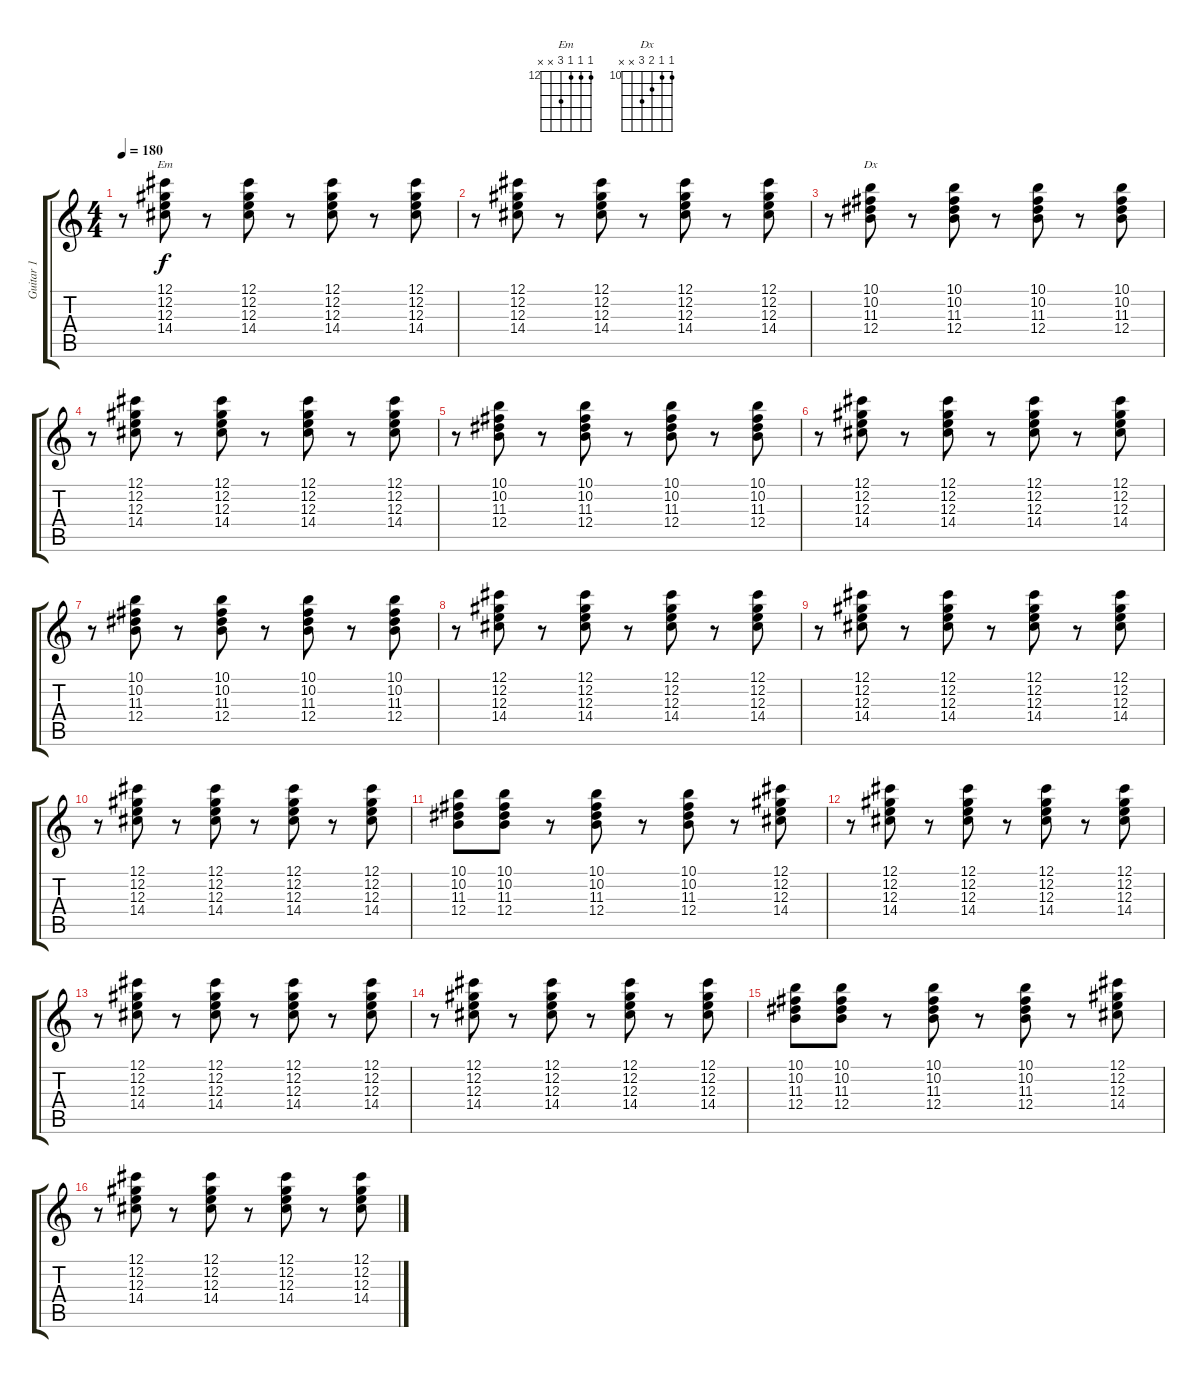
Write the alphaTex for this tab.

\track ("Guitar 1" "Guitar 1") {instrument electricguitarclean}
\staff {score tabs}
\tuning (Db4 Ab3 E3 B2 Gb2 Db2) {hide}
\chord ("Em" 12 12 12 14 x x) {firstfret 12}
\chord ("Dx" 10 10 11 12 x x) {firstfret 10}
\ts (4 4)
\tempo 180
\clef g2
\ks c
r.8{dy f} (12.1 12.2 12.3 14.4).8{ch "Em"} r.8 (12.1 12.2 12.3 14.4).8 r.8 (12.1 12.2 12.3 14.4).8 r.8 (12.1 12.2 12.3 14.4).8 |
r.8 (12.1 12.2 12.3 14.4).8 r.8 (12.1 12.2 12.3 14.4).8 r.8 (12.1 12.2 12.3 14.4).8 r.8 (12.1 12.2 12.3 14.4).8 |
r.8 (10.1 10.2 11.3 12.4).8{ch "Dx"} r.8 (10.1 10.2 11.3 12.4).8 r.8 (10.1 10.2 11.3 12.4).8 r.8 (10.1 10.2 11.3 12.4).8 |
r.8 (12.1 12.2 12.3 14.4).8 r.8 (12.1 12.2 12.3 14.4).8 r.8 (12.1 12.2 12.3 14.4).8 r.8 (12.1 12.2 12.3 14.4).8 |
r.8 (10.1 10.2 11.3 12.4).8 r.8 (10.1 10.2 11.3 12.4).8 r.8 (10.1 10.2 11.3 12.4).8 r.8 (10.1 10.2 11.3 12.4).8 |
r.8 (12.1 12.2 12.3 14.4).8 r.8 (12.1 12.2 12.3 14.4).8 r.8 (12.1 12.2 12.3 14.4).8 r.8 (12.1 12.2 12.3 14.4).8 |
r.8 (10.1 10.2 11.3 12.4).8 r.8 (10.1 10.2 11.3 12.4).8 r.8 (10.1 10.2 11.3 12.4).8 r.8 (10.1 10.2 11.3 12.4).8 |
r.8 (12.1 12.2 12.3 14.4).8 r.8 (12.1 12.2 12.3 14.4).8 r.8 (12.1 12.2 12.3 14.4).8 r.8 (12.1 12.2 12.3 14.4).8 |
r.8 (12.1 12.2 12.3 14.4).8 r.8 (12.1 12.2 12.3 14.4).8 r.8 (12.1 12.2 12.3 14.4).8 r.8 (12.1 12.2 12.3 14.4).8 |
r.8 (12.1 12.2 12.3 14.4).8 r.8 (12.1 12.2 12.3 14.4).8 r.8 (12.1 12.2 12.3 14.4).8 r.8 (12.1 12.2 12.3 14.4).8 |
(10.1 10.2 11.3 12.4).8 (10.1 10.2 11.3 12.4).8 r.8 (10.1 10.2 11.3 12.4).8 r.8 (10.1 10.2 11.3 12.4).8 r.8 (12.1 12.2 12.3 14.4).8 |
r.8 (12.1 12.2 12.3 14.4).8 r.8 (12.1 12.2 12.3 14.4).8 r.8 (12.1 12.2 12.3 14.4).8 r.8 (12.1 12.2 12.3 14.4).8 |
r.8 (12.1 12.2 12.3 14.4).8 r.8 (12.1 12.2 12.3 14.4).8 r.8 (12.1 12.2 12.3 14.4).8 r.8 (12.1 12.2 12.3 14.4).8 |
r.8 (12.1 12.2 12.3 14.4).8 r.8 (12.1 12.2 12.3 14.4).8 r.8 (12.1 12.2 12.3 14.4).8 r.8 (12.1 12.2 12.3 14.4).8 |
(10.1 10.2 11.3 12.4).8 (10.1 10.2 11.3 12.4).8 r.8 (10.1 10.2 11.3 12.4).8 r.8 (10.1 10.2 11.3 12.4).8 r.8 (12.1 12.2 12.3 14.4).8 |
r.8 (12.1 12.2 12.3 14.4).8 r.8 (12.1 12.2 12.3 14.4).8 r.8 (12.1 12.2 12.3 14.4).8 r.8 (12.1 12.2 12.3 14.4).8
